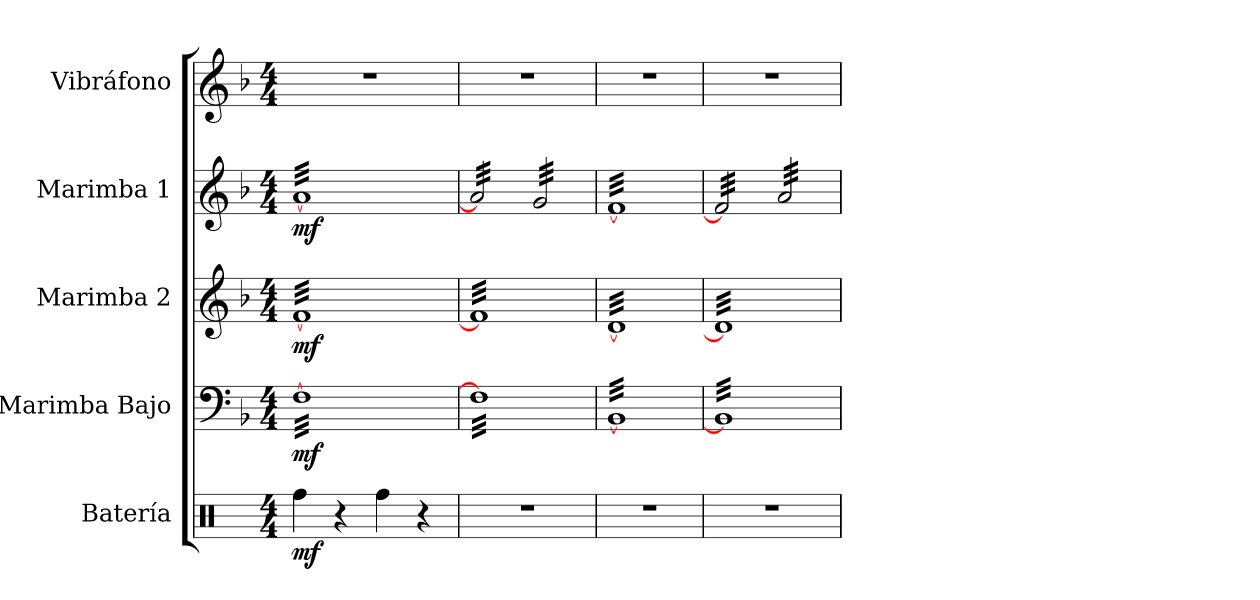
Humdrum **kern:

**kern	**dynam	**kern	**dynam	**kern	**dynam	**kern	**dynam	**kern
*part5	*part5	*part4	*part4	*part3	*part3	*part2	*part2	*part1
*staff5	*staff5	*staff4	*staff4	*staff3	*staff3	*staff2	*staff2	*staff1
*I"Batería	*	*I"Marimba Bajo	*	*I"Marimba 2	*	*I"Marimba 1	*	*I"Vibráfono
*I'Bat.	*	*I'Mrm. B.	*	*I'Mrm. 2	*	*I'Mrm. 1	*	*I'Vib.
*clefX	*	*clefF4	*	*clefG2	*	*clefG2	*	*clefG2
*k[]	*	*k[b-]	*	*k[b-]	*	*k[b-]	*	*k[b-]
*M4/4	*	*M4/4	*	*M4/4	*	*M4/4	*	*M4/4
*MM180	*	*MM180	*	*MM180	*	*MM180	*	*MM180
=1	=1	=1	=1	=1	=1	=1	=1	=1
!	!LO:DY:b	!	!LO:DY:b	!	!LO:DY:b	!	!LO:DY:b	!
*	*	*tremolo	*	*	*	*	*	*
*	*	*	*	*tremolo	*	*	*	*
*	*	*	*	*	*	*tremolo	*	*
4Rff\	mf	[32FLLL	mf	[32fLLL	mf	[32aLLL	mf	1r
.	.	32F	.	32f	.	32a	.	.
.	.	32F	.	32f	.	32a	.	.
.	.	32F	.	32f	.	32a	.	.
.	.	32F	.	32f	.	32a	.	.
.	.	32F	.	32f	.	32a	.	.
.	.	32F	.	32f	.	32a	.	.
.	.	32F	.	32f	.	32a	.	.
4r	.	32F	.	32f	.	32a	.	.
.	.	32F	.	32f	.	32a	.	.
.	.	32F	.	32f	.	32a	.	.
.	.	32F	.	32f	.	32a	.	.
.	.	32F	.	32f	.	32a	.	.
.	.	32F	.	32f	.	32a	.	.
.	.	32F	.	32f	.	32a	.	.
.	.	32F	.	32f	.	32a	.	.
4Rff\	.	32F	.	32f	.	32a	.	.
.	.	32F	.	32f	.	32a	.	.
.	.	32F	.	32f	.	32a	.	.
.	.	32F	.	32f	.	32a	.	.
.	.	32F	.	32f	.	32a	.	.
.	.	32F	.	32f	.	32a	.	.
.	.	32F	.	32f	.	32a	.	.
.	.	32F	.	32f	.	32a	.	.
4r	.	32F	.	32f	.	32a	.	.
.	.	32F	.	32f	.	32a	.	.
.	.	32F	.	32f	.	32a	.	.
.	.	32F	.	32f	.	32a	.	.
.	.	32F	.	32f	.	32a	.	.
.	.	32F	.	32f	.	32a	.	.
.	.	32F	.	32f	.	32a	.	.
.	.	32FJJJ	.	32fJJJ	.	32aJJJ	.	.
=2	=2	=2	=2	=2	=2	=2	=2	=2
1r	.	32F]LLL	.	32f]LLL	.	32a/]LLL	.	1r
.	.	32F	.	32f	.	32a/	.	.
.	.	32F	.	32f	.	32a/	.	.
.	.	32F	.	32f	.	32a/	.	.
.	.	32F	.	32f	.	32a/	.	.
.	.	32F	.	32f	.	32a/	.	.
.	.	32F	.	32f	.	32a/	.	.
.	.	32F	.	32f	.	32a/	.	.
.	.	32F	.	32f	.	32a/	.	.
.	.	32F	.	32f	.	32a/	.	.
.	.	32F	.	32f	.	32a/	.	.
.	.	32F	.	32f	.	32a/	.	.
.	.	32F	.	32f	.	32a/	.	.
.	.	32F	.	32f	.	32a/	.	.
.	.	32F	.	32f	.	32a/	.	.
.	.	32F	.	32f	.	32a/JJJ	.	.
.	.	32F	.	32f	.	32g/LLL	.	.
.	.	32F	.	32f	.	32g/	.	.
.	.	32F	.	32f	.	32g/	.	.
.	.	32F	.	32f	.	32g/	.	.
.	.	32F	.	32f	.	32g/	.	.
.	.	32F	.	32f	.	32g/	.	.
.	.	32F	.	32f	.	32g/	.	.
.	.	32F	.	32f	.	32g/	.	.
.	.	32F	.	32f	.	32g/	.	.
.	.	32F	.	32f	.	32g/	.	.
.	.	32F	.	32f	.	32g/	.	.
.	.	32F	.	32f	.	32g/	.	.
.	.	32F	.	32f	.	32g/	.	.
.	.	32F	.	32f	.	32g/	.	.
.	.	32F	.	32f	.	32g/	.	.
.	.	32FJJJ	.	32fJJJ	.	32g/JJJ	.	.
=3	=3	=3	=3	=3	=3	=3	=3	=3
1r	.	[32BB-LLL	.	[32dLLL	.	[32fLLL	.	1r
.	.	32BB-	.	32d	.	32f	.	.
.	.	32BB-	.	32d	.	32f	.	.
.	.	32BB-	.	32d	.	32f	.	.
.	.	32BB-	.	32d	.	32f	.	.
.	.	32BB-	.	32d	.	32f	.	.
.	.	32BB-	.	32d	.	32f	.	.
.	.	32BB-	.	32d	.	32f	.	.
.	.	32BB-	.	32d	.	32f	.	.
.	.	32BB-	.	32d	.	32f	.	.
.	.	32BB-	.	32d	.	32f	.	.
.	.	32BB-	.	32d	.	32f	.	.
.	.	32BB-	.	32d	.	32f	.	.
.	.	32BB-	.	32d	.	32f	.	.
.	.	32BB-	.	32d	.	32f	.	.
.	.	32BB-	.	32d	.	32f	.	.
.	.	32BB-	.	32d	.	32f	.	.
.	.	32BB-	.	32d	.	32f	.	.
.	.	32BB-	.	32d	.	32f	.	.
.	.	32BB-	.	32d	.	32f	.	.
.	.	32BB-	.	32d	.	32f	.	.
.	.	32BB-	.	32d	.	32f	.	.
.	.	32BB-	.	32d	.	32f	.	.
.	.	32BB-	.	32d	.	32f	.	.
.	.	32BB-	.	32d	.	32f	.	.
.	.	32BB-	.	32d	.	32f	.	.
.	.	32BB-	.	32d	.	32f	.	.
.	.	32BB-	.	32d	.	32f	.	.
.	.	32BB-	.	32d	.	32f	.	.
.	.	32BB-	.	32d	.	32f	.	.
.	.	32BB-	.	32d	.	32f	.	.
.	.	32BB-JJJ	.	32dJJJ	.	32fJJJ	.	.
=4	=4	=4	=4	=4	=4	=4	=4	=4
1r	.	32BB-]LLL	.	32d]LLL	.	32f/]LLL	.	1r
.	.	32BB-	.	32d	.	32f/	.	.
.	.	32BB-	.	32d	.	32f/	.	.
.	.	32BB-	.	32d	.	32f/	.	.
.	.	32BB-	.	32d	.	32f/	.	.
.	.	32BB-	.	32d	.	32f/	.	.
.	.	32BB-	.	32d	.	32f/	.	.
.	.	32BB-	.	32d	.	32f/	.	.
.	.	32BB-	.	32d	.	32f/	.	.
.	.	32BB-	.	32d	.	32f/	.	.
.	.	32BB-	.	32d	.	32f/	.	.
.	.	32BB-	.	32d	.	32f/	.	.
.	.	32BB-	.	32d	.	32f/	.	.
.	.	32BB-	.	32d	.	32f/	.	.
.	.	32BB-	.	32d	.	32f/	.	.
.	.	32BB-	.	32d	.	32f/JJJ	.	.
.	.	32BB-	.	32d	.	32a/LLL	.	.
.	.	32BB-	.	32d	.	32a/	.	.
.	.	32BB-	.	32d	.	32a/	.	.
.	.	32BB-	.	32d	.	32a/	.	.
.	.	32BB-	.	32d	.	32a/	.	.
.	.	32BB-	.	32d	.	32a/	.	.
.	.	32BB-	.	32d	.	32a/	.	.
.	.	32BB-	.	32d	.	32a/	.	.
.	.	32BB-	.	32d	.	32a/	.	.
.	.	32BB-	.	32d	.	32a/	.	.
.	.	32BB-	.	32d	.	32a/	.	.
.	.	32BB-	.	32d	.	32a/	.	.
.	.	32BB-	.	32d	.	32a/	.	.
.	.	32BB-	.	32d	.	32a/	.	.
.	.	32BB-	.	32d	.	32a/	.	.
.	.	32BB-JJJ	.	32dJJJ	.	32a/JJJ	.	.
*	*	*	*	*	*	*Xtremolo	*	*
*	*	*	*	*Xtremolo	*	*	*	*
*	*	*Xtremolo	*	*	*	*	*	*
=	=	=	=	=	=	=	=	=
*-	*-	*-	*-	*-	*-	*-	*-	*-
